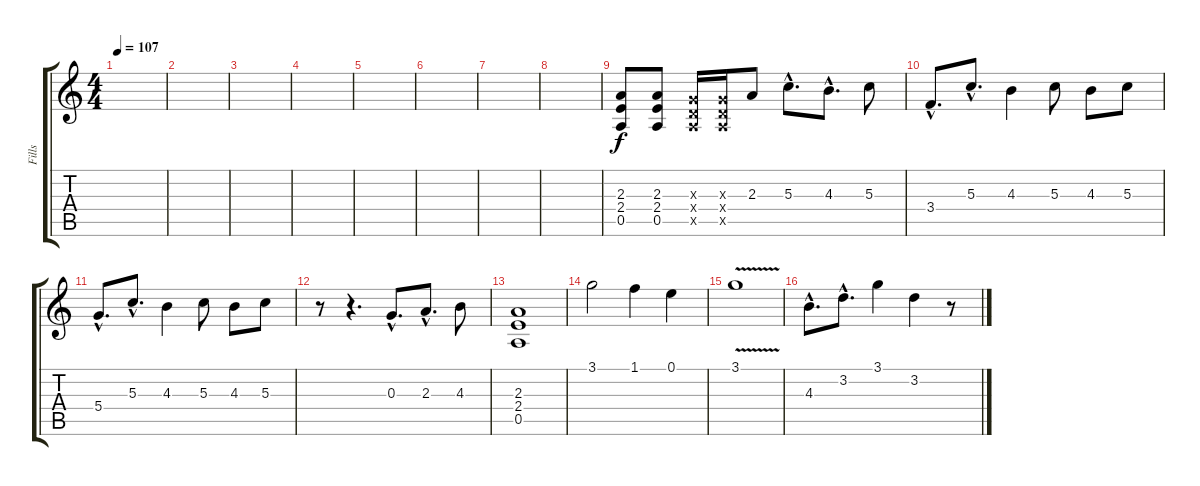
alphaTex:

\track ("Fills" "Fills") {instrument distortionguitar}
\staff {score tabs}
\tuning (E4 B3 G3 D3 A2 E2) {hide}
\ts (4 4)
\tempo 107
\clef g2
\ks c
|
|
|
|
|
|
|
|
(2.3 2.4 0.5).8 (2.3 2.4 0.5).8 (0.3{x} 0.4{x} 0.5{x}).16 (0.3{x} 0.4{x} 0.5{x}).16 2.3.8 5.3{hac}.8{d} 4.3{hac}.8{d} 5.3.8 |
3.4{hac}.8{d} 5.3{hac}.8{d} 4.3.4 5.3.8 4.3.8 5.3.8 |
5.4{hac}.8{d} 5.3{hac}.8{d} 4.3.4 5.3.8 4.3.8 5.3.8 |
r.8 r.4{d} 0.3{hac}.8{d} 2.3{hac}.8{d} 4.3.8 |
(2.3 2.4 0.5).1 |
3.1.2 1.1.4 0.1.4 |
3.1{v}.1 |
4.3{hac}.8{d} 3.2{hac}.8{d} 3.1.4 3.2.4 r.8
